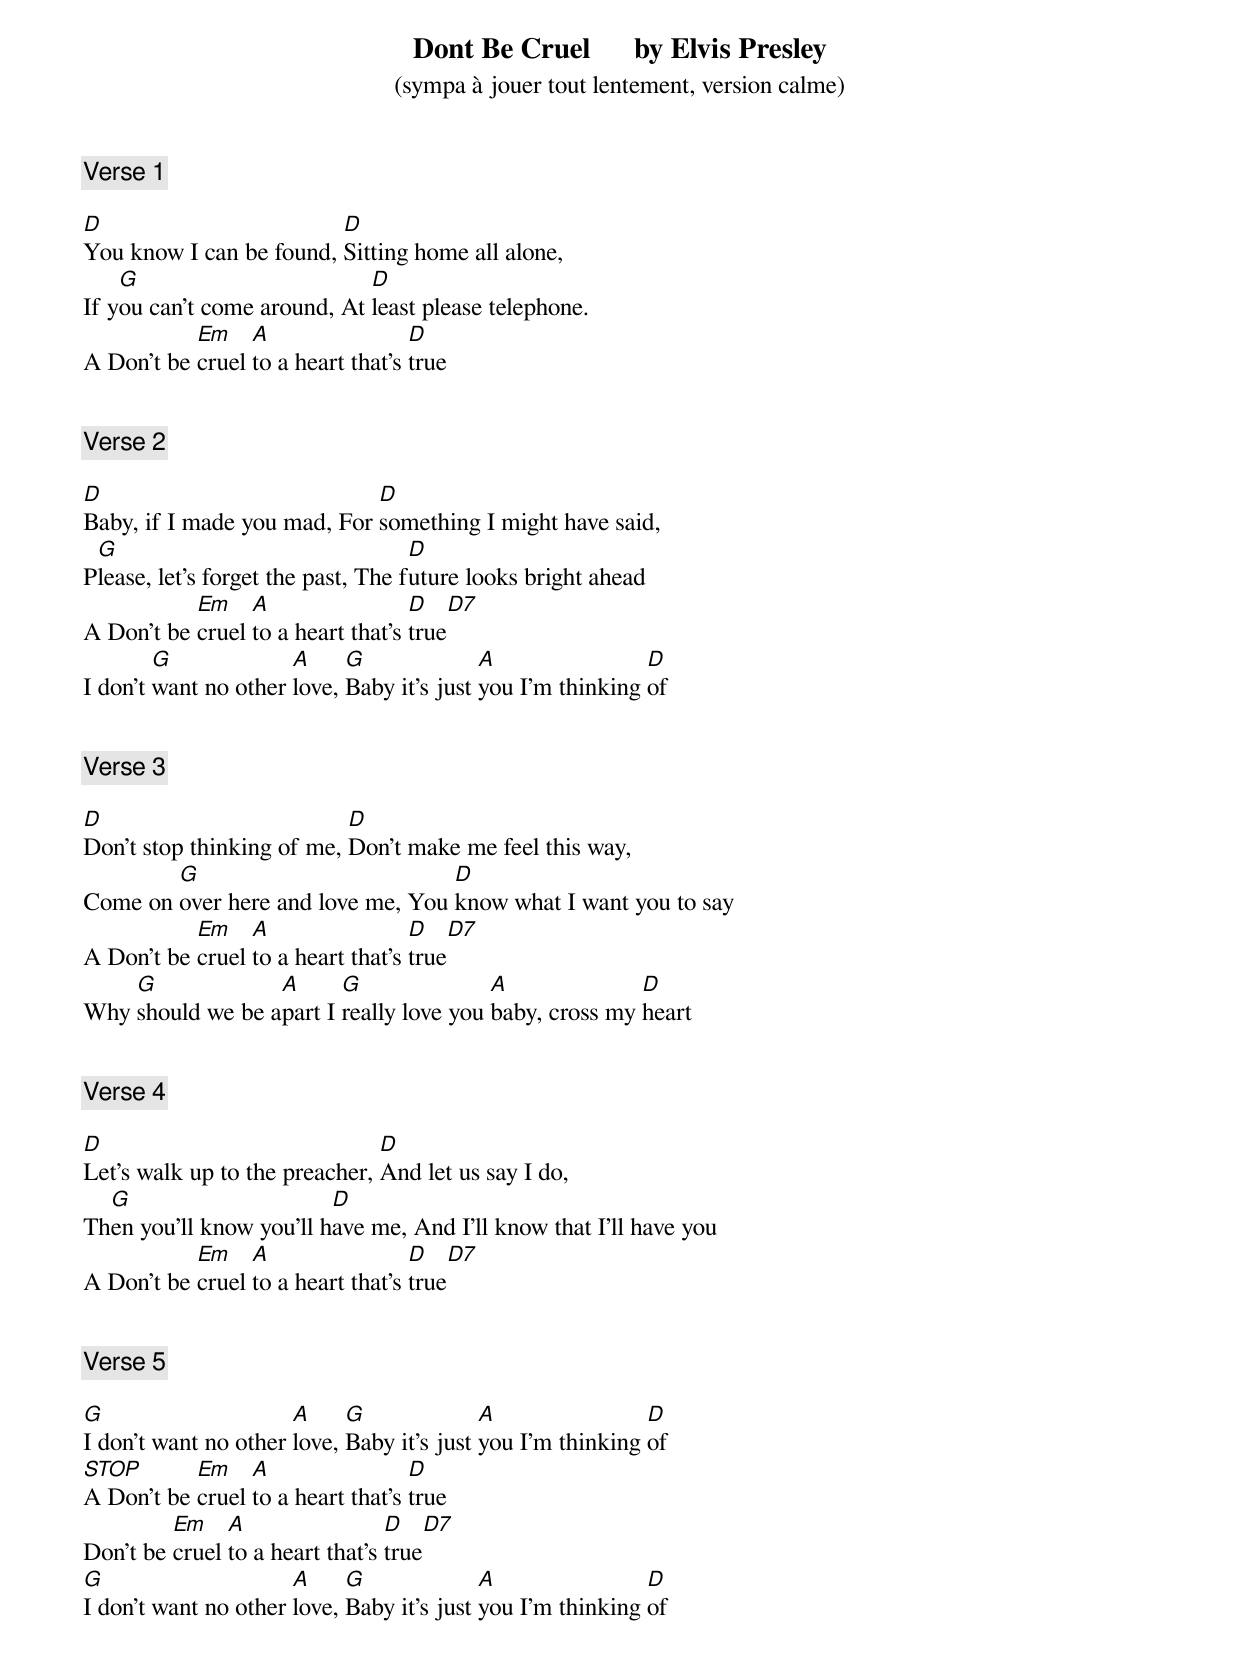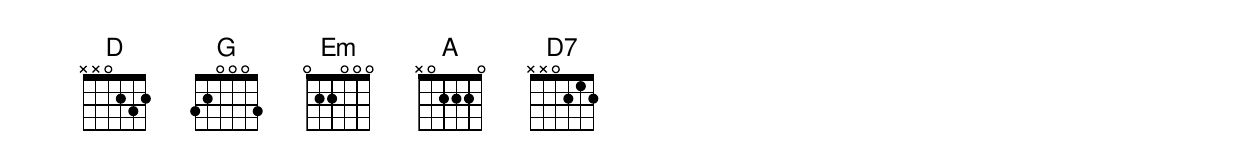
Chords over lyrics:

Dont Be Cruel      by Elvis Presley
(sympa à jouer tout lentement, version calme)

[Verse 1]

D                        D
You know I can be found, Sitting home all alone,
    G                        D
If you can’t come around, At least please telephone.
           Em    A                 D
A Don’t be cruel to a heart that’s true


[Verse 2]

D                            D
Baby, if I made you mad, For something I might have said,
 G                                  D
Please, let’s forget the past, The future looks bright ahead
           Em    A                 D    D7
A Don’t be cruel to a heart that’s true
        G             A     G              A                D
I don’t want no other love, Baby it’s just you I’m thinking of


[Verse 3]

D                          D
Don’t stop thinking of me, Don’t make me feel this way,
        G                          D
Come on over here and love me, You know what I want you to say
           Em    A                 D   D7
A Don’t be cruel to a heart that’s true
    G             A      G               A              D
Why should we be apart I really love you baby, cross my heart


[Verse 4]

D                              D
Let’s walk up to the preacher, And let us say I do,
  G                      D
Then you’ll know you’ll have me, And I’ll know that I’ll have you
           Em    A                 D    D7
A Don’t be cruel to a heart that’s true


[Verse 5]

G                     A     G              A                D
I don’t want no other love, Baby it’s just you I’m thinking of
STOP       Em    A                 D
A Don’t be cruel to a heart that’s true
         Em    A                 D    D7
Don’t be cruel to a heart that’s true
G                     A     G              A                D
I don’t want no other love, Baby it’s just you I’m thinking of
